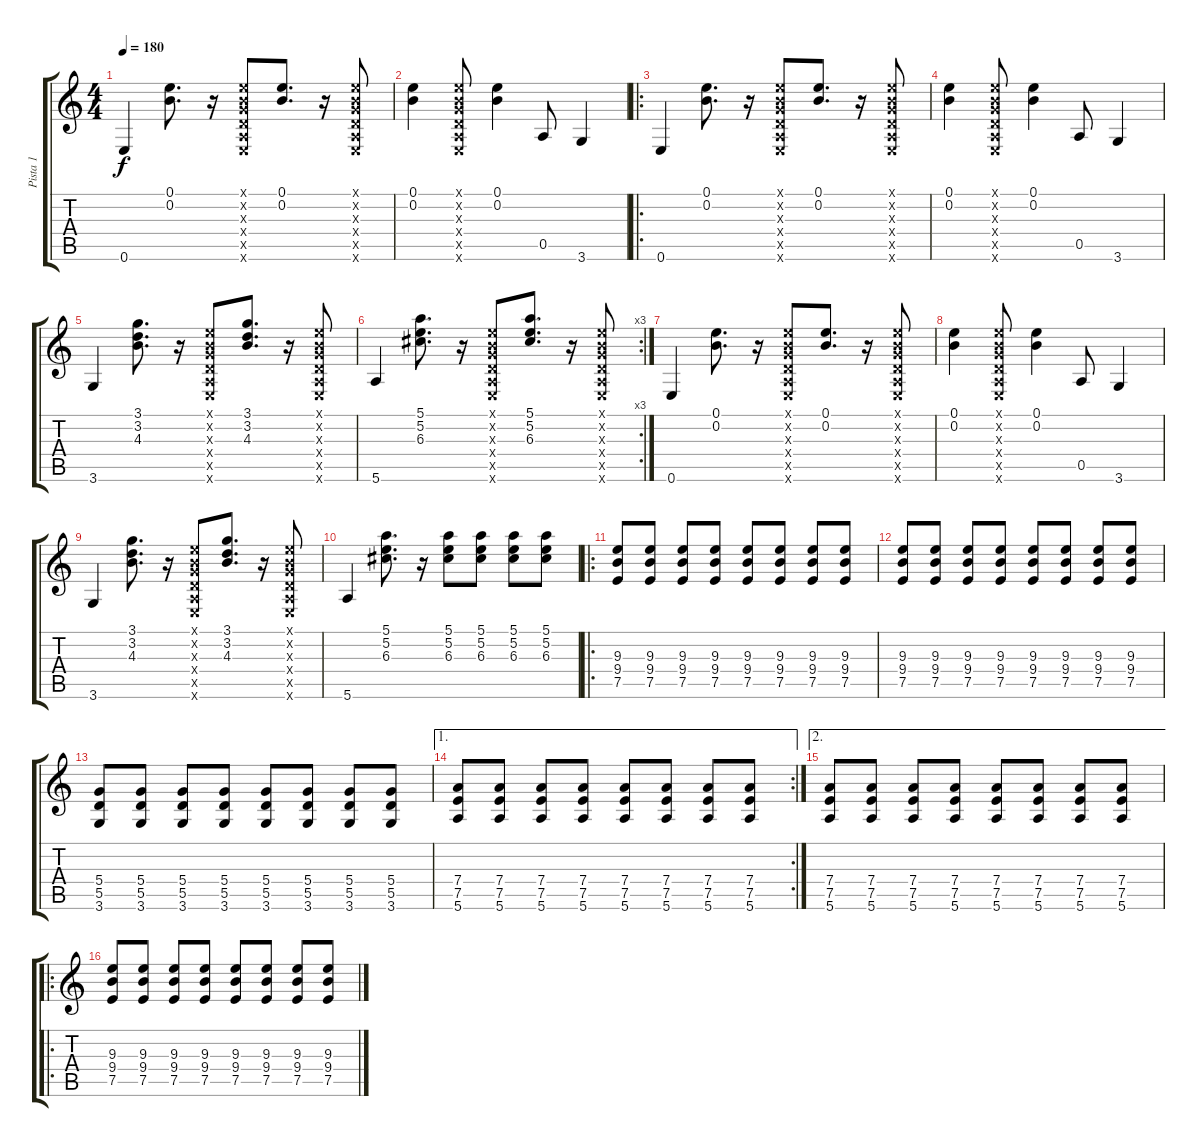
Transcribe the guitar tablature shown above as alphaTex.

\track ("Pista 1" "Pista 1") {instrument distortionguitar}
\staff {score tabs}
\tuning (E4 B3 G3 D3 A2 E2) {hide}
\ts (4 4)
\tempo 180
\clef g2
\ks c
0.6.4{dy f} (0.1 0.2).8{d} r.16 (0.1{x} 0.2{x} 0.3{x} 0.4{x} 0.5{x} 0.6{x}).8 (0.1 0.2).8{d} r.16 (0.1{x} 0.2{x} 0.3{x} 0.4{x} 0.5{x} 0.6{x}).8 |
(0.1 0.2).4 (0.1{x} 0.2{x} 0.3{x} 0.4{x} 0.5{x} 0.6{x}).8 (0.1 0.2).4 0.5.8 3.6.4 |
\ro
0.6.4 (0.1 0.2).8{d} r.16 (0.1{x} 0.2{x} 0.3{x} 0.4{x} 0.5{x} 0.6{x}).8 (0.1 0.2).8{d} r.16 (0.1{x} 0.2{x} 0.3{x} 0.4{x} 0.5{x} 0.6{x}).8 |
(0.1 0.2).4 (0.1{x} 0.2{x} 0.3{x} 0.4{x} 0.5{x} 0.6{x}).8 (0.1 0.2).4 0.5.8 3.6.4 |
3.6.4 (3.1 3.2 4.3).8{d} r.16 (0.1{x} 0.2{x} 0.3{x} 0.4{x} 0.5{x} 0.6{x}).8 (3.1 3.2 4.3).8{d} r.16 (0.1{x} 0.2{x} 0.3{x} 0.4{x} 0.5{x} 0.6{x}).8 |
\rc 3
5.6.4 (5.1 5.2 6.3).8{d} r.16 (0.1{x} 0.2{x} 0.3{x} 0.4{x} 0.5{x} 0.6{x}).8 (5.1 5.2 6.3).8{d} r.16 (0.1{x} 0.2{x} 0.3{x} 0.4{x} 0.5{x} 0.6{x}).8 |
0.6.4 (0.1 0.2).8{d} r.16 (0.1{x} 0.2{x} 0.3{x} 0.4{x} 0.5{x} 0.6{x}).8 (0.1 0.2).8{d} r.16 (0.1{x} 0.2{x} 0.3{x} 0.4{x} 0.5{x} 0.6{x}).8 |
(0.1 0.2).4 (0.1{x} 0.2{x} 0.3{x} 0.4{x} 0.5{x} 0.6{x}).8 (0.1 0.2).4 0.5.8 3.6.4 |
3.6.4 (3.1 3.2 4.3).8{d} r.16 (0.1{x} 0.2{x} 0.3{x} 0.4{x} 0.5{x} 0.6{x}).8 (3.1 3.2 4.3).8{d} r.16 (0.1{x} 0.2{x} 0.3{x} 0.4{x} 0.5{x} 0.6{x}).8 |
5.6.4 (5.1 5.2 6.3).8{d} r.16 (5.1 5.2 6.3).8 (5.1 5.2 6.3).8 (5.1 5.2 6.3).8 (5.1 5.2 6.3).8 |
\ro
(9.3 9.4 7.5).8 (9.3 9.4 7.5).8 (9.3 9.4 7.5).8 (9.3 9.4 7.5).8 (9.3 9.4 7.5).8 (9.3 9.4 7.5).8 (9.3 9.4 7.5).8 (9.3 9.4 7.5).8 |
(9.3 9.4 7.5).8 (9.3 9.4 7.5).8 (9.3 9.4 7.5).8 (9.3 9.4 7.5).8 (9.3 9.4 7.5).8 (9.3 9.4 7.5).8 (9.3 9.4 7.5).8 (9.3 9.4 7.5).8 |
(5.4 5.5 3.6).8 (5.4 5.5 3.6).8 (5.4 5.5 3.6).8 (5.4 5.5 3.6).8 (5.4 5.5 3.6).8 (5.4 5.5 3.6).8 (5.4 5.5 3.6).8 (5.4 5.5 3.6).8 |
\ae 1
\rc 2
(7.4 7.5 5.6).8 (7.4 7.5 5.6).8 (7.4 7.5 5.6).8 (7.4 7.5 5.6).8 (7.4 7.5 5.6).8 (7.4 7.5 5.6).8 (7.4 7.5 5.6).8 (7.4 7.5 5.6).8 |
\ae 2
(7.4 7.5 5.6).8 (7.4 7.5 5.6).8 (7.4 7.5 5.6).8 (7.4 7.5 5.6).8 (7.4 7.5 5.6).8 (7.4 7.5 5.6).8 (7.4 7.5 5.6).8 (7.4 7.5 5.6).8 |
\ro
(9.3 9.4 7.5).8 (9.3 9.4 7.5).8 (9.3 9.4 7.5).8 (9.3 9.4 7.5).8 (9.3 9.4 7.5).8 (9.3 9.4 7.5).8 (9.3 9.4 7.5).8 (9.3 9.4 7.5).8
